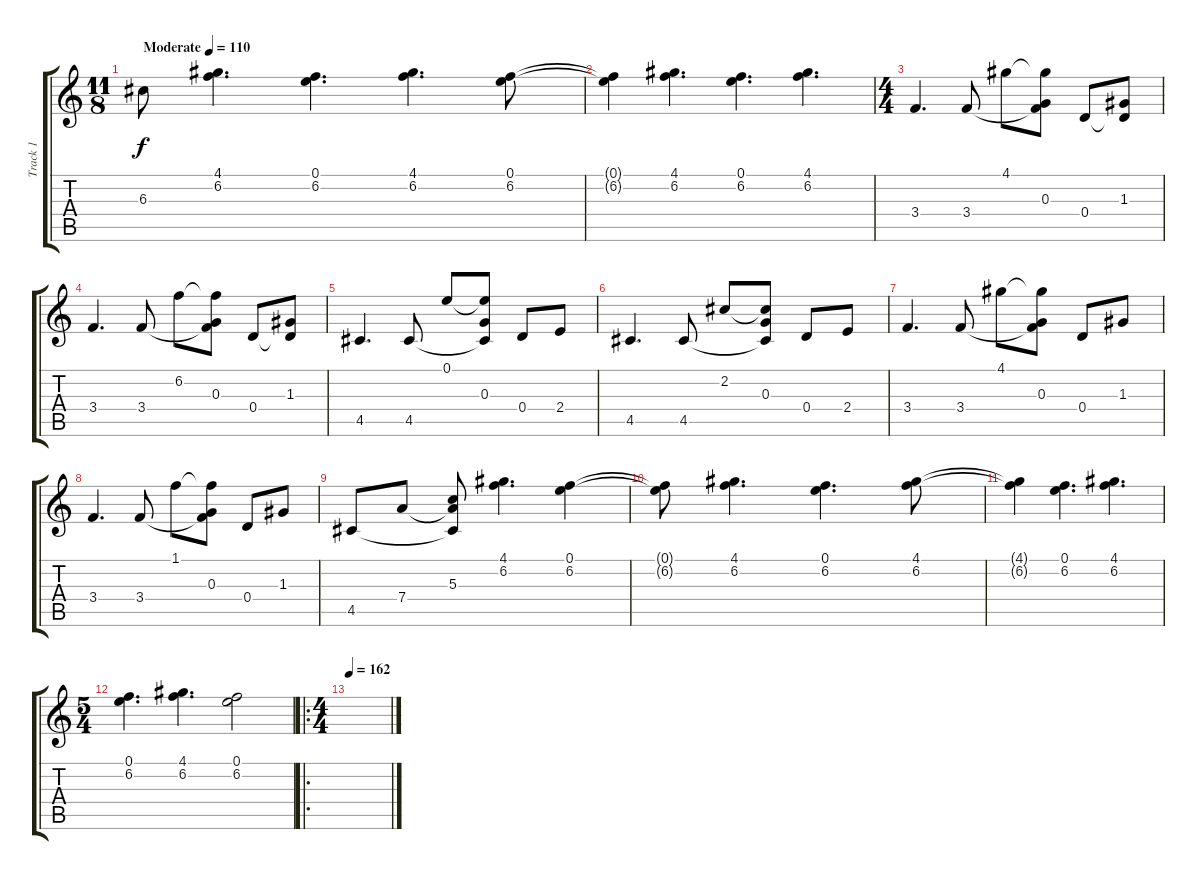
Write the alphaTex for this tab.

\track ("Track 1" "Track 1") {instrument electricguitarjazz}
\staff {score tabs}
\tuning (E4 B3 G3 D3 A2 E2) {hide}
\ts (11 8)
\tempo (110 "Moderate")
\clef g2
\ks c
6.3.8{dy f volume 8 instrument electricguitarjazz} (4.1 6.2).4{d} (0.1 6.2).4{d} (4.1 6.2).4{d} (0.1 6.2).8 |
(0.1{t} 6.2{t}).4 (4.1 6.2).4{d} (0.1 6.2).4{d} (4.1 6.2).4{d} |
\ts (4 4)
3.4.4{d} 3.4.8 4.1.8 (4.1{t} 0.3 3.4{t}).8 0.4.8 (1.3 0.4{t}).8 |
3.4.4{d} 3.4.8 6.2.8 (6.2{t} 0.3 3.4{t}).8 0.4.8 (1.3 0.4{t}).8 |
4.5.4{d} 4.5.8 0.1.8 (0.1{t} 0.3 4.5{t}).8 0.4.8 2.4.8 |
4.5.4{d} 4.5.8 2.2.8 (2.2{t} 0.3 4.5{t}).8 0.4.8 2.4.8 |
3.4.4{d} 3.4.8 4.1.8 (4.1{t} 0.3 3.4{t}).8 0.4.8 1.3.8 |
3.4.4{d} 3.4.8 1.1.8 (1.1{t} 0.3 3.4{t}).8 0.4.8 1.3.8 |
4.5.8 7.4.8 (5.3 7.4{t} 4.5{t}).8 (4.1 6.2).4{d} (0.1 6.2).4 |
(0.1{t} 6.2{t}).8 (4.1 6.2).4{d} (0.1 6.2).4{d volume 3} (4.1 6.2).8 |
(4.1{t} 6.2{t}).4 (0.1 6.2).4{d} (4.1 6.2).4{d} |
\ts (5 4)
(0.1 6.2).4{d} (4.1 6.2).4{d} (0.1 6.2).2 |
\ro
\ts (4 4)
\tempo 162
